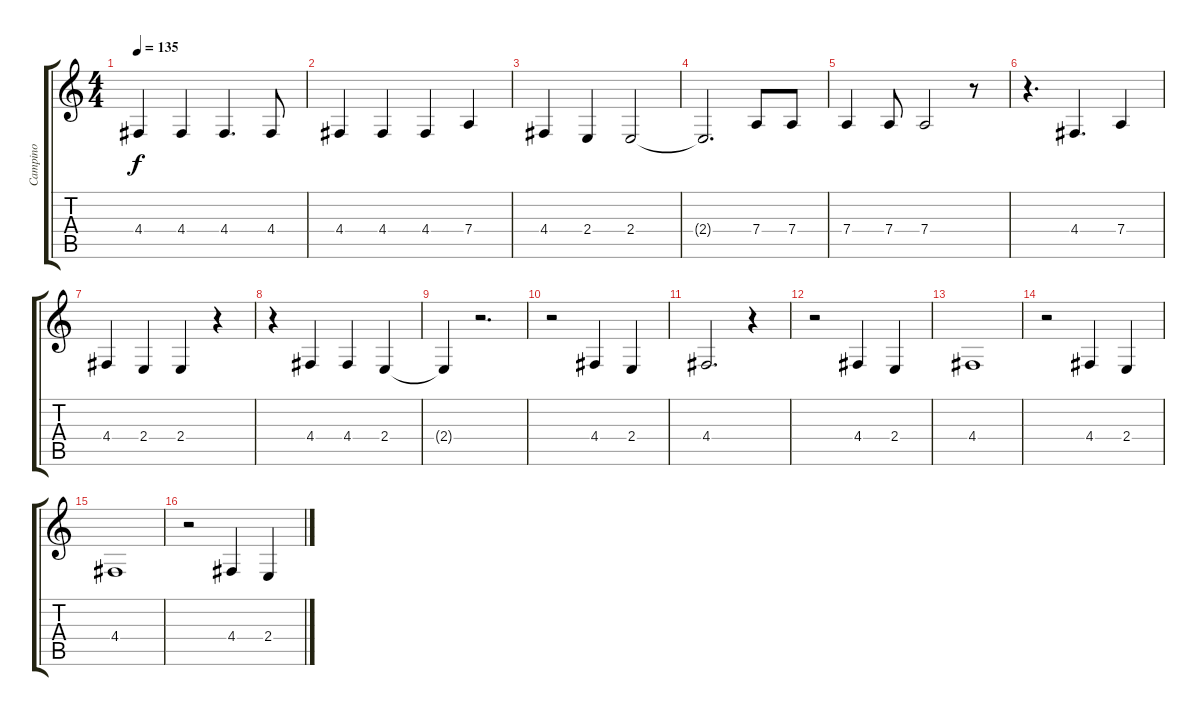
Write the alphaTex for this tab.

\track ("Campino" "Campino") {instrument violin}
\staff {score tabs}
\tuning (E4 B3 G3 D3 A2 E2) {hide}
\ts (4 4)
\tempo 135
\clef g2
\ks c
4.4.4{dy f} 4.4.4 4.4.4{d} 4.4.8 |
4.4.4 4.4.4 4.4.4 7.4.4 |
4.4.4 2.4.4 2.4.2 |
2.4{t}.2{d} 7.4.8 7.4.8 |
7.4.4 7.4.8 7.4.2 r.8 |
r.4{d} 4.4.4{d} 7.4.4 |
4.4.4 2.4.4 2.4.4 r.4 |
r.4 4.4.4 4.4.4 2.4.4 |
2.4{t}.4 r.2{d} |
r.2 4.4.4 2.4.4 |
4.4.2{d} r.4 |
r.2 4.4.4 2.4.4 |
4.4.1 |
r.2 4.4.4 2.4.4 |
4.4.1 |
r.2 4.4.4 2.4.4
